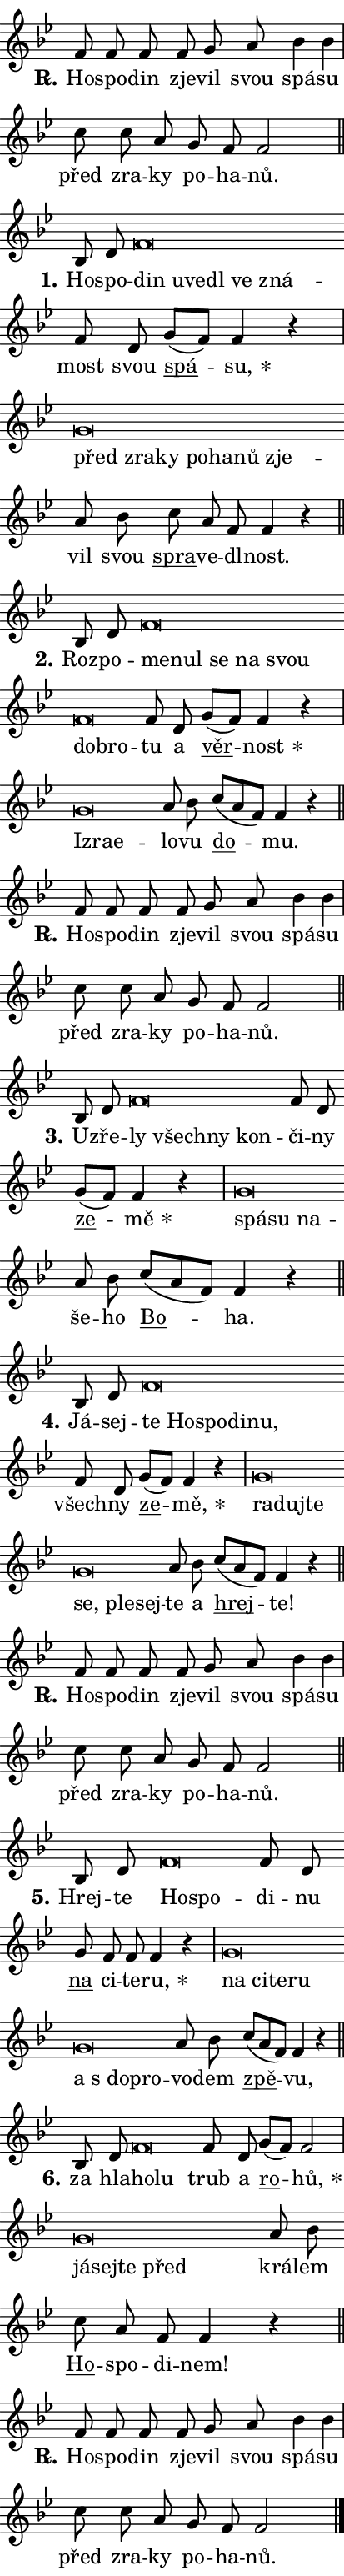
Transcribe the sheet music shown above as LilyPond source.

\version "2.24.0"
\header { tagline = "" }
\paper {
  indent = 0\cm
  top-margin = 0\cm
  right-margin = 0\cm
  bottom-margin = 0\cm
  left-margin = 0\cm
  paper-width = 7\cm
  page-breaking = #ly:one-page-breaking
  system-system-spacing.basic-distance = #11
  score-system-spacing.basic-distance = #11
  ragged-last = ##f
}


%% Author: Thomas Morley
%% https://lists.gnu.org/archive/html/lilypond-user/2020-05/msg00002.html
#(define (line-position grob)
"Returns position of @var[grob} in current system:
   @code{'start}, if at first time-step
   @code{'end}, if at last time-step
   @code{'middle} otherwise
"
  (let* ((col (ly:item-get-column grob))
         (ln (ly:grob-object col 'left-neighbor))
         (rn (ly:grob-object col 'right-neighbor))
         (col-to-check-left (if (ly:grob? ln) ln col))
         (col-to-check-right (if (ly:grob? rn) rn col))
         (break-dir-left
           (and
             (ly:grob-property col-to-check-left 'non-musical #f)
             (ly:item-break-dir col-to-check-left)))
         (break-dir-right
           (and
             (ly:grob-property col-to-check-right 'non-musical #f)
             (ly:item-break-dir col-to-check-right))))
        (cond ((eqv? 1 break-dir-left) 'start)
              ((eqv? -1 break-dir-right) 'end)
              (else 'middle))))

#(define (tranparent-at-line-position vctor)
  (lambda (grob)
  "Relying on @code{line-position} select the relevant enry from @var{vctor}.
Used to determine transparency,"
    (case (line-position grob)
      ((end) (not (vector-ref vctor 0)))
      ((middle) (not (vector-ref vctor 1)))
      ((start) (not (vector-ref vctor 2))))))

noteHeadBreakVisibility =
#(define-music-function (break-visibility)(vector?)
"Makes @code{NoteHead}s transparent relying on @var{break-visibility}"
#{
  \override NoteHead.transparent =
    #(tranparent-at-line-position break-visibility)
#})

#(define delete-ledgers-for-transparent-note-heads
  (lambda (grob)
    "Reads whether a @code{NoteHead} is transparent.
If so this @code{NoteHead} is removed from @code{'note-heads} from
@var{grob}, which is supposed to be @code{LedgerLineSpanner}.
As a result ledgers are not printed for this @code{NoteHead}"
    (let* ((nhds-array (ly:grob-object grob 'note-heads))
           (nhds-list
             (if (ly:grob-array? nhds-array)
                 (ly:grob-array->list nhds-array)
                 '()))
           ;; Relies on the transparent-property being done before
           ;; Staff.LedgerLineSpanner.after-line-breaking is executed.
           ;; This is fragile ...
           (to-keep
             (remove
               (lambda (nhd)
                 (ly:grob-property nhd 'transparent #f))
               nhds-list)))
      ;; TODO find a better method to iterate over grob-arrays, similiar
      ;; to filter/remove etc for lists
      ;; For now rebuilt from scratch
      (set! (ly:grob-object grob 'note-heads)  '())
      (for-each
        (lambda (nhd)
          (ly:pointer-group-interface::add-grob grob 'note-heads nhd))
        to-keep))))

hideNotes = {
  \noteHeadBreakVisibility #begin-of-line-visible
}
unHideNotes = {
  \noteHeadBreakVisibility #all-visible
}

% work-around for resetting accidentals
% https://lilypond.org/doc/v2.23/Documentation/notation/displaying-rhythms#unmetered-music
cadenzaMeasure = {
  \cadenzaOff
  \partial 1024 s1024
  \cadenzaOn
}

#(define-markup-command (accent layout props text) (markup?)
  "Underline accented syllable"
  (interpret-markup layout props
    #{\markup \override #'(offset . 4.3) \underline { #text }#}))

responsum = \markup \concat {
  "R" \hspace #-1.05 \path #0.1 #'((moveto 0 0.07) (lineto 0.9 0.8)) \hspace #0.05 "."
}

\layout {
    \context {
        \Staff
        \remove "Time_signature_engraver"
        \override LedgerLineSpanner.after-line-breaking = #delete-ledgers-for-transparent-note-heads
    }
    \context {
        \Voice {
            \override NoteHead.output-attributes = #'((class . "notehead"))
            \override Hairpin.height = #0.55
        }
    }
    \context {
        \Lyrics {
            \override StanzaNumber.output-attributes = #'((class . "stanzanumber"))
            \override LyricSpace.minimum-distance = #0.9
            \override LyricText.font-name = #"TeX Gyre Schola"
            \override LyricText.font-size = 1
            \override StanzaNumber.font-name = #"TeX Gyre Schola Bold"
            \override StanzaNumber.font-size = 1
        }
    }
}

% magnetic-lyrics.ily
%
%   written by
%     Jean Abou Samra <jean@abou-samra.fr>
%     Werner Lemberg <wl@gnu.org>
%
%   adapted by
%     Jiri Hon <jiri.hon@gmail.com>
%
% Version 2022-Apr-15

% https://www.mail-archive.com/lilypond-user@gnu.org/msg149350.html

#(define (Left_hyphen_pointer_engraver context)
   "Collect syllable-hyphen-syllable occurrences in lyrics and store
them in properties.  This engraver only looks to the left.  For
example, if the lyrics input is @code{foo -- bar}, it does the
following.

@itemize @bullet
@item
Set the @code{text} property of the @code{LyricHyphen} grob between
@q{foo} and @q{bar} to @code{foo}.

@item
Set the @code{left-hyphen} property of the @code{LyricText} grob with
text @q{foo} to the @code{LyricHyphen} grob between @q{foo} and
@q{bar}.
@end itemize

Use this auxiliary engraver in combination with the
@code{lyric-@/text::@/apply-@/magnetic-@/offset!} hook."
   (let ((hyphen #f)
         (text #f))
     (make-engraver
      (acknowledgers
       ((lyric-syllable-interface engraver grob source-engraver)
        (set! text grob)))
      (end-acknowledgers
       ((lyric-hyphen-interface engraver grob source-engraver)
        ;(when (not (grob::has-interface grob 'lyric-space-interface))
          (set! hyphen grob)));)
      ((stop-translation-timestep engraver)
       (when (and text hyphen)
         (ly:grob-set-object! text 'left-hyphen hyphen))
       (set! text #f)
       (set! hyphen #f)))))

#(define (lyric-text::apply-magnetic-offset! grob)
   "If the space between two syllables is less than the value in
property @code{LyricText@/.details@/.squash-threshold}, move the right
syllable to the left so that it gets concatenated with the left
syllable.

Use this function as a hook for
@code{LyricText@/.after-@/line-@/breaking} if the
@code{Left_@/hyphen_@/pointer_@/engraver} is active."
   (let ((hyphen (ly:grob-object grob 'left-hyphen #f)))
     (when hyphen
       (let ((left-text (ly:spanner-bound hyphen LEFT)))
         (when (grob::has-interface left-text 'lyric-syllable-interface)
           (let* ((common (ly:grob-common-refpoint grob left-text X))
                  (this-x-ext (ly:grob-extent grob common X))
                  (left-x-ext
                   (begin
                     ;; Trigger magnetism for left-text.
                     (ly:grob-property left-text 'after-line-breaking)
                     (ly:grob-extent left-text common X)))
                  ;; `delta` is the gap width between two syllables.
                  (delta (- (interval-start this-x-ext)
                            (interval-end left-x-ext)))
                  (details (ly:grob-property grob 'details))
                  (threshold (assoc-get 'squash-threshold details 0.2)))
             (when (< delta threshold)
               (let* (;; We have to manipulate the input text so that
                      ;; ligatures crossing syllable boundaries are not
                      ;; disabled.  For languages based on the Latin
                      ;; script this is essentially a beautification.
                      ;; However, for non-Western scripts it can be a
                      ;; necessity.
                      (lt (ly:grob-property left-text 'text))
                      (rt (ly:grob-property grob 'text))
                      (is-space (grob::has-interface hyphen 'lyric-space-interface))
                      (space (if is-space " " ""))
                      (space-markup (grob-interpret-markup grob " "))
                      (space-size (interval-length (ly:stencil-extent space-markup X)))
                      (extra-delta (if is-space space-size 0))
                      ;; Append new syllable.
                      (ltrt-space (if (and (string? lt) (string? rt))
                                (string-append lt space rt)
                                (make-concat-markup (list lt space rt))))
                      ;; Right-align `ltrt` to the right side.
                      (ltrt-space-markup (grob-interpret-markup
                               grob
                               (make-translate-markup
                                (cons (interval-length this-x-ext) 0)
                                (make-right-align-markup ltrt-space)))))
                 (begin
                   ;; Don't print `left-text`.
                   (ly:grob-set-property! left-text 'stencil #f)
                   ;; Set text and stencil (which holds all collected
                   ;; syllables so far) and shift it to the left.
                   (ly:grob-set-property! grob 'text ltrt-space)
                   (ly:grob-set-property! grob 'stencil ltrt-space-markup)
                   (ly:grob-translate-axis! grob (- (- delta extra-delta)) X))))))))))


#(define (lyric-hyphen::displace-bounds-first grob)
   ;; Make very sure this callback isn't triggered too early.
   (let ((left (ly:spanner-bound grob LEFT))
         (right (ly:spanner-bound grob RIGHT)))
     (ly:grob-property left 'after-line-breaking)
     (ly:grob-property right 'after-line-breaking)
     (ly:lyric-hyphen::print grob)))

squashThreshold = #0.4

\layout {
  \context {
    \Lyrics
    \consists #Left_hyphen_pointer_engraver
    \override LyricText.after-line-breaking =
      #lyric-text::apply-magnetic-offset!
    \override LyricHyphen.stencil = #lyric-hyphen::displace-bounds-first
    \override LyricText.details.squash-threshold = \squashThreshold
    \override LyricHyphen.minimum-distance = 0
    \override LyricHyphen.minimum-length = \squashThreshold
  }
}

squash = \override LyricText.details.squash-threshold = 9999
unSquash = \override LyricText.details.squash-threshold = \squashThreshold

left = \override LyricText.self-alignment-X = #LEFT
unLeft = \revert LyricText.self-alignment-X

starOffset = #(lambda (grob) 
                (let ((x_offset (ly:self-alignment-interface::aligned-on-x-parent grob)))
                  (if (= x_offset 0) 0 (+ x_offset 1.2))))

star = #(define-music-function (syllable)(string?)
"Append star separator at the end of a syllable"
#{
  \once \override LyricText.X-offset = #starOffset
  \lyricmode { \markup {
    #syllable
    \override #'((font-name . "TeX Gyre Schola Bold")) \hspace #0.2 \lower #0.65 \larger "*"
  } }
#})

starAccent = #(define-music-function (syllable)(string?)
"Append star separator at the end of a syllable and make accent"
#{
  \once \override LyricText.X-offset = #starOffset
  \lyricmode { \markup {
    \accent #syllable
    \override #'((font-name . "TeX Gyre Schola Bold")) \hspace #0.2 \lower #0.65 \larger "*"
  } }
#})

breath = #(define-music-function (syllable)(string?)
"Append breathing indicator at the end of a syllable"
#{
  \lyricmode { \markup { #syllable "+" } }
#})

optionalBreath = #(define-music-function (syllable)(string?)
"Append optional breathing indicator at the end of a syllable"
#{
  \lyricmode { \markup { #syllable "(+)" } }
#})


\score {
    <<
        \new Voice = "melody" { \cadenzaOn \key bes \major \relative { f'8 f f f g a \bar "" bes4 bes \cadenzaMeasure \bar "|" c8 c a \bar "" g f f2 \cadenzaMeasure \bar "||" \break } }
        \new Lyrics \lyricsto "melody" { \lyricmode { \set stanza = \responsum
Ho -- spo -- din zje -- vil svou spá -- su před zra -- ky po -- ha -- nů. } }
    >>
    \layout {}
}

\score {
    <<
        \new Voice = "melody" { \cadenzaOn \key bes \major \relative { bes8 d f\breve*1/16 \hideNotes \breve*1/16 \bar "" \breve*1/16 \bar "" \breve*1/16 \bar "" \breve*1/16 \breve*1/16 \bar "" \unHideNotes f8 d \bar "" g[( f)] f4 r \cadenzaMeasure \bar "|" g\breve*1/16 \hideNotes \breve*1/16 \bar "" \breve*1/16 \bar "" \breve*1/16 \bar "" \breve*1/16 \bar "" \breve*1/16 \breve*1/16 \bar "" \unHideNotes a8 bes \bar "" c a f f4 r \cadenzaMeasure \bar "||" \break } }
        \new Lyrics \lyricsto "melody" { \lyricmode { \set stanza = "1."
Ho -- spo -- \left din \squash u -- ve -- dl ve zná -- \unLeft \unSquash most svou \markup \accent spá -- \star su, \left před \squash zra -- ky po -- ha -- nů zje -- \unLeft \unSquash vil svou \markup \accent spra -- ve -- dl -- nost. } }
    >>
    \layout {}
}

\score {
    <<
        \new Voice = "melody" { \cadenzaOn \key bes \major \relative { bes8 d f\breve*1/16 \hideNotes \breve*1/16 \bar "" \breve*1/16 \bar "" \breve*1/16 \bar "" \breve*1/16 \bar "" \breve*1/16 \breve*1/16 \bar "" \unHideNotes f8 d \bar "" g[( f)] f4 r \cadenzaMeasure \bar "|" g\breve*1/16 \hideNotes \breve*1/16 \breve*1/16 \bar "" \unHideNotes a8 bes \bar "" c[( a f)] f4 r \cadenzaMeasure \bar "||" \break } }
        \new Lyrics \lyricsto "melody" { \lyricmode { \set stanza = "2."
Roz -- po -- \left me -- \squash nul se na svou dob -- ro -- \unLeft \unSquash tu a \markup \accent věr -- \star nost \left Iz -- \squash ra -- e -- \unLeft \unSquash lo -- vu \markup \accent do -- mu. } }
    >>
    \layout {}
}

\score {
    <<
        \new Voice = "melody" { \cadenzaOn \key bes \major \relative { f'8 f f f g a \bar "" bes4 bes \cadenzaMeasure \bar "|" c8 c a \bar "" g f f2 \cadenzaMeasure \bar "||" \break } }
        \new Lyrics \lyricsto "melody" { \lyricmode { \set stanza = \responsum
Ho -- spo -- din zje -- vil svou spá -- su před zra -- ky po -- ha -- nů. } }
    >>
    \layout {}
}

\score {
    <<
        \new Voice = "melody" { \cadenzaOn \key bes \major \relative { bes8 d f\breve*1/16 \hideNotes \breve*1/16 \bar "" \breve*1/16 \breve*1/16 \bar "" \unHideNotes f8 d \bar "" g[( f)] f4 r \cadenzaMeasure \bar "|" g\breve*1/16 \hideNotes \breve*1/16 \breve*1/16 \bar "" \unHideNotes a8 bes \bar "" c[( a f)] f4 r \cadenzaMeasure \bar "||" \break } }
        \new Lyrics \lyricsto "melody" { \lyricmode { \set stanza = "3."
U -- zře -- \left ly \squash všech -- ny kon -- \unLeft \unSquash či -- ny \markup \accent ze -- \star mě \left spá -- \squash su na -- \unLeft \unSquash še -- ho \markup \accent Bo -- ha. } }
    >>
    \layout {}
}

\score {
    <<
        \new Voice = "melody" { \cadenzaOn \key bes \major \relative { bes8 d f\breve*1/16 \hideNotes \breve*1/16 \bar "" \breve*1/16 \bar "" \breve*1/16 \breve*1/16 \bar "" \unHideNotes f8 d \bar "" g[( f)] f4 r \cadenzaMeasure \bar "|" g\breve*1/16 \hideNotes \breve*1/16 \bar "" \breve*1/16 \bar "" \breve*1/16 \bar "" \breve*1/16 \breve*1/16 \bar "" \unHideNotes a8 bes \bar "" c[( a f)] f4 r \cadenzaMeasure \bar "||" \break } }
        \new Lyrics \lyricsto "melody" { \lyricmode { \set stanza = "4."
Já -- sej -- \left te \squash Ho -- spo -- di -- nu, \unLeft \unSquash všech -- ny \markup \accent ze -- \star mě, \left ra -- \squash duj -- te se, ple -- sej -- \unLeft \unSquash te a \markup \accent hrej -- te! } }
    >>
    \layout {}
}

\score {
    <<
        \new Voice = "melody" { \cadenzaOn \key bes \major \relative { f'8 f f f g a \bar "" bes4 bes \cadenzaMeasure \bar "|" c8 c a \bar "" g f f2 \cadenzaMeasure \bar "||" \break } }
        \new Lyrics \lyricsto "melody" { \lyricmode { \set stanza = \responsum
Ho -- spo -- din zje -- vil svou spá -- su před zra -- ky po -- ha -- nů. } }
    >>
    \layout {}
}

\score {
    <<
        \new Voice = "melody" { \cadenzaOn \key bes \major \relative { bes8 d f\breve*1/16 \hideNotes \breve*1/16 \bar "" \unHideNotes f8 d \bar "" g f f f4 r \cadenzaMeasure \bar "|" g\breve*1/16 \hideNotes \breve*1/16 \bar "" \breve*1/16 \bar "" \breve*1/16 \bar "" \breve*1/16 \bar "" \breve*1/16 \breve*1/16 \bar "" \unHideNotes a8 bes \bar "" c[( a f)] f4 r \cadenzaMeasure \bar "||" \break } }
        \new Lyrics \lyricsto "melody" { \lyricmode { \set stanza = "5."
Hrej -- te \left Ho -- \squash spo -- \unLeft \unSquash di -- nu \markup \accent na ci -- te -- \star ru, \left na \squash ci -- te -- ru a "s do" -- pro -- \unLeft \unSquash vo -- dem \markup \accent zpě -- vu, } }
    >>
    \layout {}
}

\score {
    <<
        \new Voice = "melody" { \cadenzaOn \key bes \major \relative { bes8 d f\breve*1/16 \hideNotes \breve*1/16 \bar "" \unHideNotes f8 d \bar "" g[( f)] f2 \cadenzaMeasure \bar "|" g\breve*1/16 \hideNotes \breve*1/16 \bar "" \breve*1/16 \breve*1/16 \bar "" \unHideNotes a8 bes \bar "" c a f f4 r \cadenzaMeasure \bar "||" \break } }
        \new Lyrics \lyricsto "melody" { \lyricmode { \set stanza = "6."
za hla -- \left ho -- \squash lu \unLeft \unSquash trub a \markup \accent ro -- \star hů, \left já -- \squash sej -- te před \unLeft \unSquash krá -- lem \markup \accent Ho -- spo -- di -- nem! } }
    >>
    \layout {}
}

\score {
    <<
        \new Voice = "melody" { \cadenzaOn \key bes \major \relative { f'8 f f f g a \bar "" bes4 bes \cadenzaMeasure \bar "|" c8 c a \bar "" g f f2 \cadenzaMeasure \bar "||" \break } \bar "|." }
        \new Lyrics \lyricsto "melody" { \lyricmode { \set stanza = \responsum
Ho -- spo -- din zje -- vil svou spá -- su před zra -- ky po -- ha -- nů. } }
    >>
    \layout {}
}
